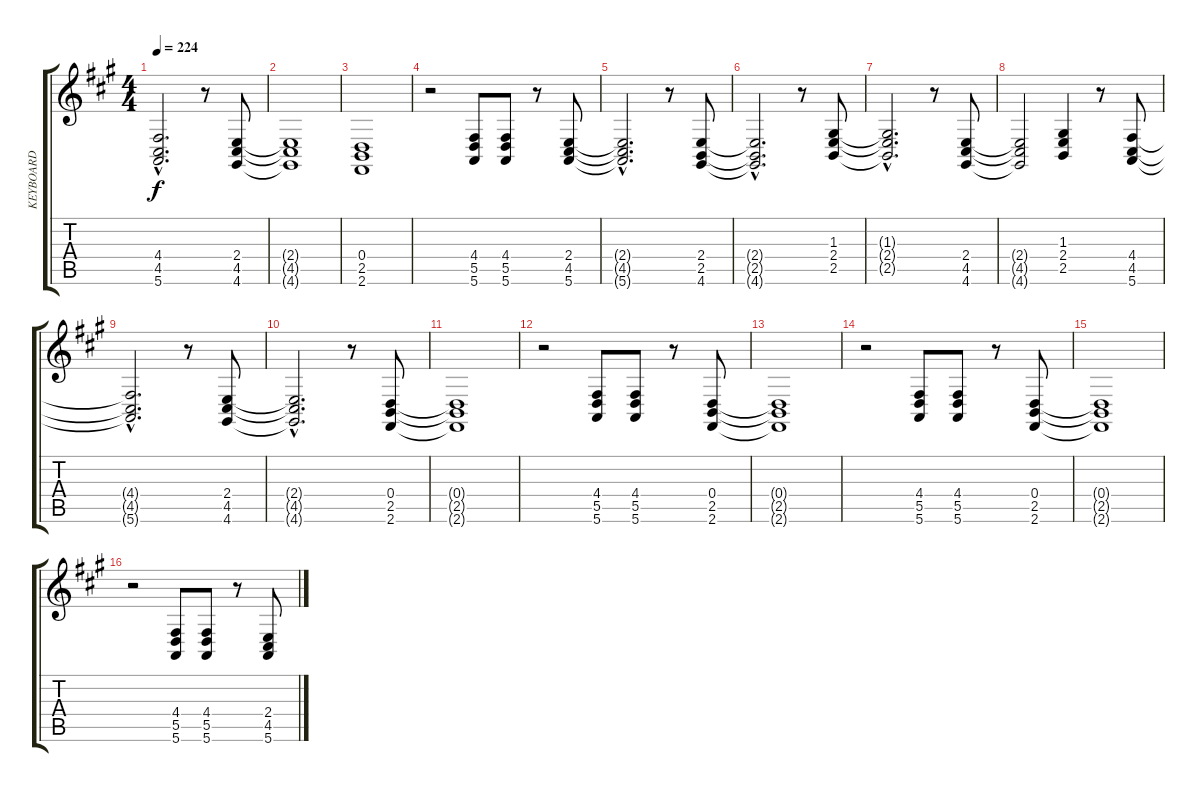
\track ("KEYBOARD" "KEYBOARD") {instrument stringensemble1}
\staff {score tabs}
\tuning (E4 B3 G3 D3 A2 E2) {hide}
\ts (4 4)
\tempo 224
\clef g2
\ks a
(4.4{hac t} 4.5{hac t} 5.6{hac t}).2{d dy f} r.8 (2.4 4.5 4.6).8 |
(2.4{t} 4.5{t} 4.6{t}).1 |
(0.4 2.5 2.6).1 |
r.2 (4.4 5.5 5.6).8 (4.4 5.5 5.6).8 r.8 (2.4 4.5 5.6).8 |
(2.4{hac t} 4.5{hac t} 5.6{hac t}).2{d} r.8 (2.4 2.5 4.6).8 |
(2.4{hac t} 2.5{hac t} 4.6{hac t}).2{d} r.8 (1.3 2.4 2.5).8 |
(1.3{hac t} 2.4{hac t} 2.5{hac t}).2{d} r.8 (2.4 4.5 4.6).8 |
(2.4{t} 4.5{t} 4.6{t}).2 (1.3 2.4 2.5).4 r.8 (4.4 4.5 5.6).8 |
(4.4{hac t} 4.5{hac t} 5.6{hac t}).2{d} r.8 (2.4 4.5 4.6).8 |
(2.4{hac t} 4.5{hac t} 4.6{hac t}).2{d} r.8 (0.4 2.5 2.6).8 |
(0.4{t} 2.5{t} 2.6{t}).1 |
r.2 (4.4 5.5 5.6).8 (4.4 5.5 5.6).8 r.8 (0.4 2.5 2.6).8 |
(0.4{t} 2.5{t} 2.6{t}).1 |
r.2 (4.4 5.5 5.6).8 (4.4 5.5 5.6).8 r.8 (0.4 2.5 2.6).8 |
(0.4{t} 2.5{t} 2.6{t}).1 |
r.2 (4.4 5.5 5.6).8 (4.4 5.5 5.6).8 r.8 (2.4 4.5 5.6).8
